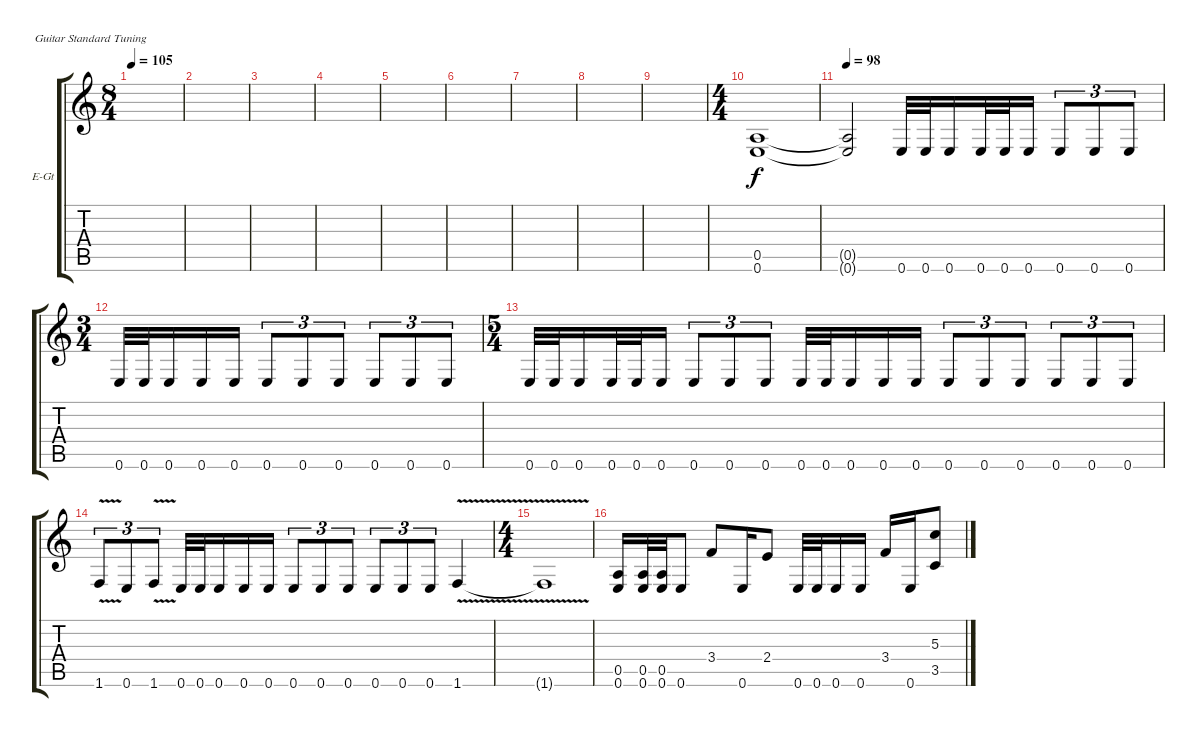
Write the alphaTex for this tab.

\defaultSystemsLayout 4
\bracketExtendMode groupsimilarinstruments
\firstSystemTrackNameOrientation horizontal
\otherSystemsTrackNameOrientation horizontal
\track ("Distortion" "E-Gt") {instrument distortionguitar}
\staff {score tabs}
\tuning (E4 B3 G3 D3 A2 E2)
\ts (8 4)
\tempo 105
\clef g2
\ks c
|
|
|
|
|
|
|
|
|
\ts (4 4)
(0.6 0.5).1 |
\tempo 98
(0.6{t} 0.5{t}).2 0.6.32 0.6.32 0.6.16 0.6.32 0.6.32 0.6.16 0.6.8{tu (3 2)} 0.6.8{tu (3 2)} 0.6.8{tu (3 2)} |
\ts (3 4)
0.6.32 0.6.32 0.6.16 0.6.16 0.6.16 0.6.8{tu (3 2)} 0.6.8{tu (3 2)} 0.6.8{tu (3 2)} 0.6.8{tu (3 2)} 0.6.8{tu (3 2)} 0.6.8{tu (3 2)} |
\ts (5 4)
0.6.32 0.6.32 0.6.16 0.6.32 0.6.32 0.6.16 0.6.8{tu (3 2)} 0.6.8{tu (3 2)} 0.6.8{tu (3 2)} 0.6.32 0.6.32 0.6.16 0.6.16 0.6.16 0.6.8{tu (3 2)} 0.6.8{tu (3 2)} 0.6.8{tu (3 2)} 0.6.8{tu (3 2)} 0.6.8{tu (3 2)} 0.6.8{tu (3 2)} |
1.6{v}.8{tu (3 2)} 0.6.8{tu (3 2)} 1.6{v}.8{tu (3 2)} 0.6.32 0.6.32 0.6.16 0.6.16 0.6.16 0.6.8{tu (3 2)} 0.6.8{tu (3 2)} 0.6.8{tu (3 2)} 0.6.8{tu (3 2)} 0.6.8{tu (3 2)} 0.6.8{tu (3 2)} 1.6{v}.4 |
\ts (4 4)
1.6{v t}.1 |
(0.6 0.5).16 (0.5 0.6).32 (0.5 0.6).32 0.6.8 3.4.8 0.6.16 2.4.8 0.6.32 0.6.32 0.6.16 0.6.16 3.4.16 0.6.16 (3.5 5.3).8
